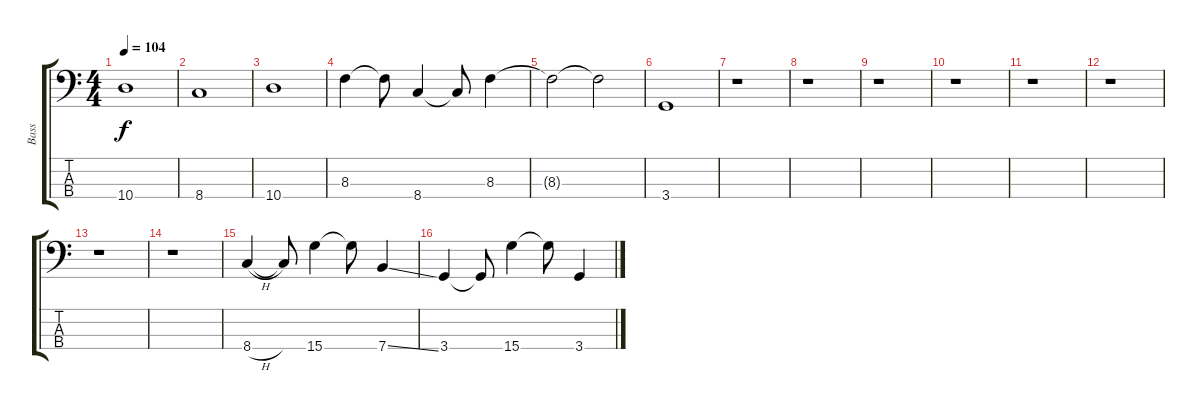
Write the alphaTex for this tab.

\track ("Bass" "Bass") {instrument electricbassfinger}
\staff {score tabs}
\tuning (G2 D2 A1 E1) {hide}
\ts (4 4)
\tempo 104
\clef f4
\ks c
10.4.1{dy f} |
8.4.1 |
10.4.1 |
8.3.4 8.3{t}.8 8.4.4 8.4{t}.8 8.3.4 |
8.3{t}.2 8.3{t}.2 |
3.4.1 |
r.1 |
r.1 |
r.1 |
r.1 |
r.1 |
r.1 |
r.1 |
r.1 |
8.4{h}.4 8.4{t}.8 15.4.4 15.4{t}.8 7.4{ss}.4 |
3.4.4 3.4{t}.8 15.4.4 15.4{t}.8 3.4.4
